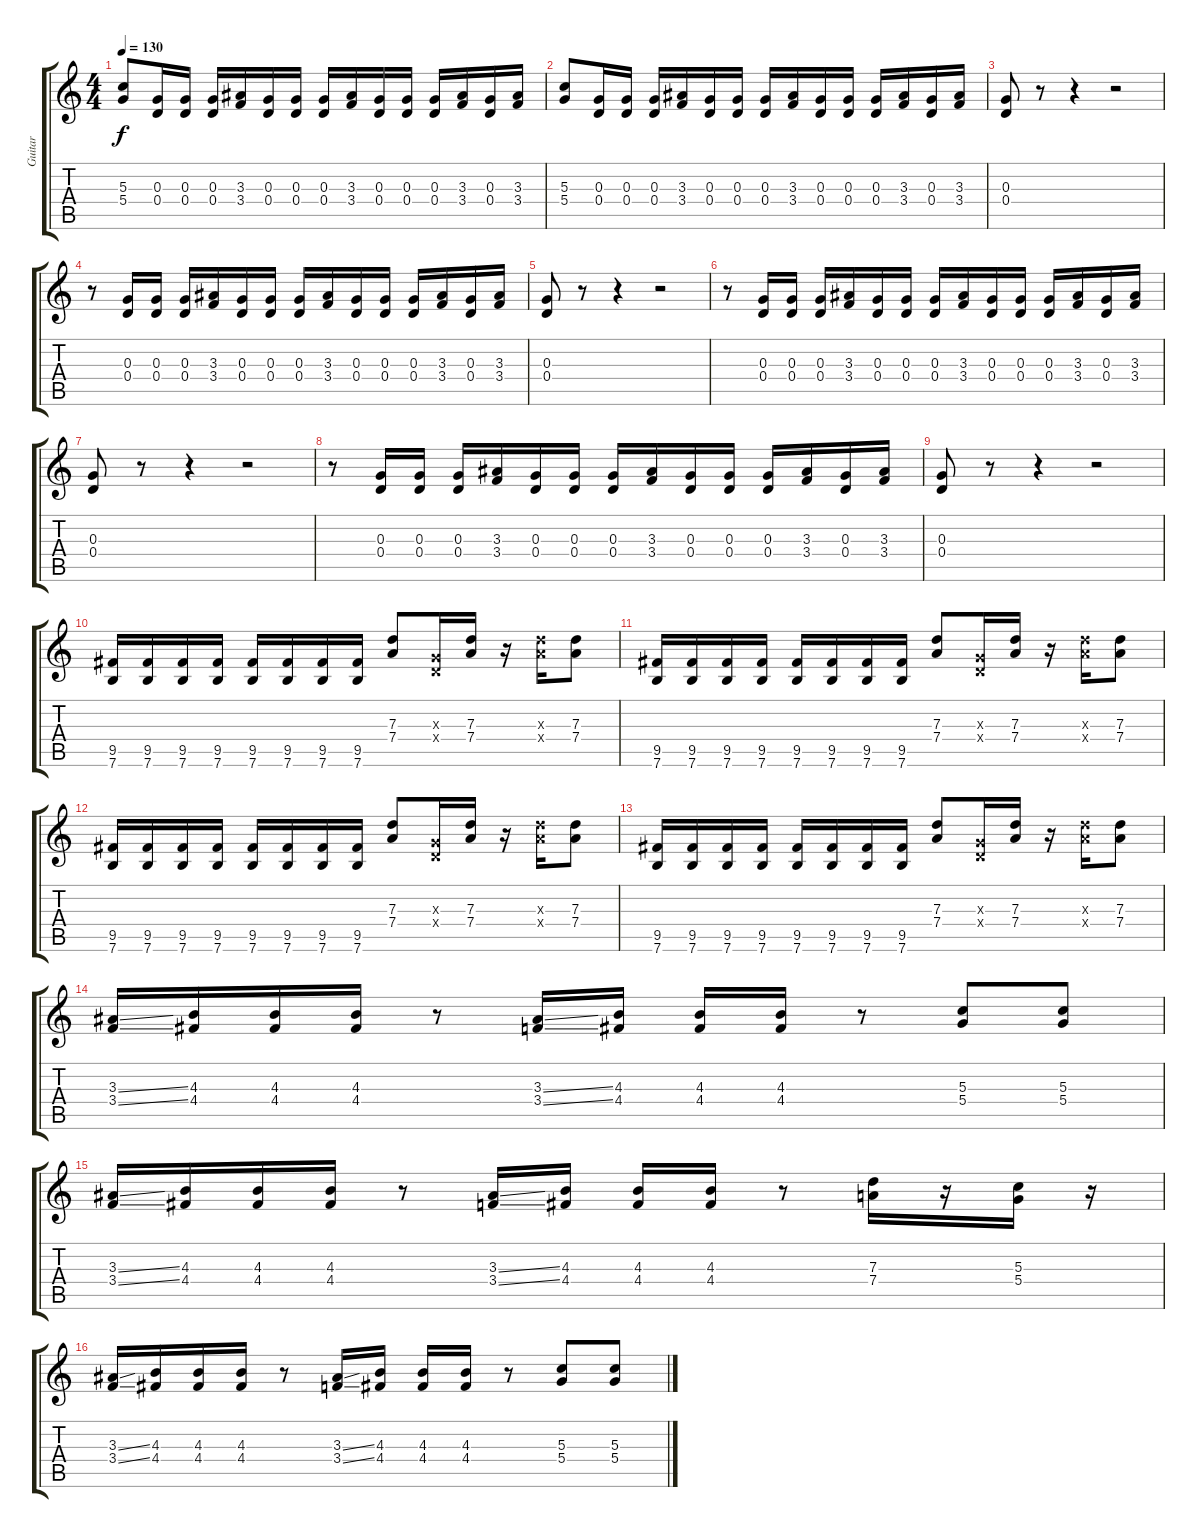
\track ("Guitar" "Guitar") {instrument overdrivenguitar}
\staff {score tabs}
\tuning (E4 B3 G3 D3 A2 E2) {hide}
\ts (4 4)
\tempo 130
\clef g2
\ks c
(5.3 5.4).8{dy f} (0.3 0.4).16 (0.3 0.4).16 (0.3 0.4).16 (3.3 3.4).16 (0.3 0.4).16 (0.3 0.4).16 (0.3 0.4).16 (3.3 3.4).16 (0.3 0.4).16 (0.3 0.4).16 (0.3 0.4).16 (3.3 3.4).16 (0.3 0.4).16 (3.3 3.4).16 |
(5.3 5.4).8 (0.3 0.4).16 (0.3 0.4).16 (0.3 0.4).16 (3.3 3.4).16 (0.3 0.4).16 (0.3 0.4).16 (0.3 0.4).16 (3.3 3.4).16 (0.3 0.4).16 (0.3 0.4).16 (0.3 0.4).16 (3.3 3.4).16 (0.3 0.4).16 (3.3 3.4).16 |
(0.3 0.4).8 r.8 r.4 r.2 |
r.8 (0.3 0.4).16 (0.3 0.4).16 (0.3 0.4).16 (3.3 3.4).16 (0.3 0.4).16 (0.3 0.4).16 (0.3 0.4).16 (3.3 3.4).16 (0.3 0.4).16 (0.3 0.4).16 (0.3 0.4).16 (3.3 3.4).16 (0.3 0.4).16 (3.3 3.4).16 |
(0.3 0.4).8 r.8 r.4 r.2 |
r.8 (0.3 0.4).16 (0.3 0.4).16 (0.3 0.4).16 (3.3 3.4).16 (0.3 0.4).16 (0.3 0.4).16 (0.3 0.4).16 (3.3 3.4).16 (0.3 0.4).16 (0.3 0.4).16 (0.3 0.4).16 (3.3 3.4).16 (0.3 0.4).16 (3.3 3.4).16 |
(0.3 0.4).8 r.8 r.4 r.2 |
r.8 (0.3 0.4).16 (0.3 0.4).16 (0.3 0.4).16 (3.3 3.4).16 (0.3 0.4).16 (0.3 0.4).16 (0.3 0.4).16 (3.3 3.4).16 (0.3 0.4).16 (0.3 0.4).16 (0.3 0.4).16 (3.3 3.4).16 (0.3 0.4).16 (3.3 3.4).16 |
(0.3 0.4).8 r.8 r.4 r.2 |
(9.5 7.6).16 (9.5 7.6).16 (9.5 7.6).16 (9.5 7.6).16 (9.5 7.6).16 (9.5 7.6).16 (9.5 7.6).16 (9.5 7.6).16 (7.3 7.4).8 (0.3{x} 0.4{x}).16 (7.3 7.4).16 r.16 (7.3{x} 7.4{x}).16 (7.3 7.4).8 |
(9.5 7.6).16 (9.5 7.6).16 (9.5 7.6).16 (9.5 7.6).16 (9.5 7.6).16 (9.5 7.6).16 (9.5 7.6).16 (9.5 7.6).16 (7.3 7.4).8 (0.3{x} 0.4{x}).16 (7.3 7.4).16 r.16 (7.3{x} 7.4{x}).16 (7.3 7.4).8 |
(9.5 7.6).16 (9.5 7.6).16 (9.5 7.6).16 (9.5 7.6).16 (9.5 7.6).16 (9.5 7.6).16 (9.5 7.6).16 (9.5 7.6).16 (7.3 7.4).8 (0.3{x} 0.4{x}).16 (7.3 7.4).16 r.16 (7.3{x} 7.4{x}).16 (7.3 7.4).8 |
(9.5 7.6).16 (9.5 7.6).16 (9.5 7.6).16 (9.5 7.6).16 (9.5 7.6).16 (9.5 7.6).16 (9.5 7.6).16 (9.5 7.6).16 (7.3 7.4).8 (0.3{x} 0.4{x}).16 (7.3 7.4).16 r.16 (7.3{x} 7.4{x}).16 (7.3 7.4).8 |
(3.3{ss} 3.4{ss}).16 (4.3 4.4).16 (4.3 4.4).16 (4.3 4.4).16 r.8 (3.3{ss} 3.4{ss}).16 (4.3 4.4).16 (4.3 4.4).16 (4.3 4.4).16 r.8 (5.3 5.4).8 (5.3 5.4).8 |
(3.3{ss} 3.4{ss}).16 (4.3 4.4).16 (4.3 4.4).16 (4.3 4.4).16 r.8 (3.3{ss} 3.4{ss}).16 (4.3 4.4).16 (4.3 4.4).16 (4.3 4.4).16 r.8 (7.3 7.4).16 r.16 (5.3 5.4).16 r.16 |
(3.3{ss} 3.4{ss}).16 (4.3 4.4).16 (4.3 4.4).16 (4.3 4.4).16 r.8 (3.3{ss} 3.4{ss}).16 (4.3 4.4).16 (4.3 4.4).16 (4.3 4.4).16 r.8 (5.3 5.4).8 (5.3 5.4).8
